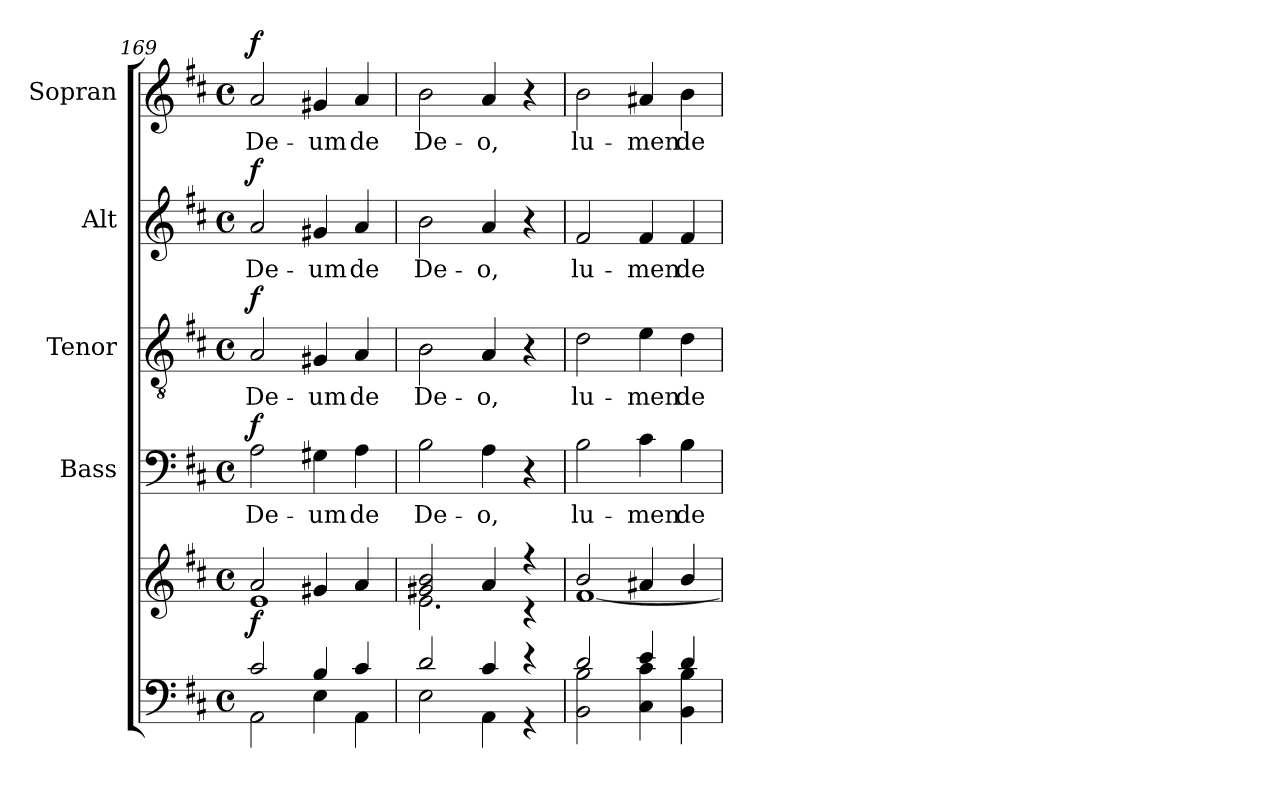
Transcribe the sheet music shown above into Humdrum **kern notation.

**kern	**kern	**dynam	**kern	**text	**dynam	**kern	**text	**dynam	**kern	**text	**dynam	**kern	**text	**dynam
*part5	*part5	*part5	*part4	*part4	*part4	*part3	*part3	*part3	*part2	*part2	*part2	*part1	*part1	*part1
*staff6	*staff5	*staff5/6	*staff4	*staff4	*staff4	*staff3	*staff3	*staff3	*staff2	*staff2	*staff2	*staff1	*staff1	*staff1
*	*	*	*I"Bass	*	*	*I"Tenor	*	*	*I"Alt	*	*	*I"Sopran	*	*
*	*	*	*I'B.	*	*	*I'T.	*	*	*I'A.	*	*	*I'S.	*	*
!!LO:LB:g=z
*clefF4	*clefG2	*	*clefF4	*	*	*clefGv2	*	*	*clefG2	*	*	*clefG2	*	*
*k[f#c#]	*k[f#c#]	*	*k[f#c#]	*	*	*k[f#c#]	*	*	*k[f#c#]	*	*	*k[f#c#]	*	*
*D:	*D:	*	*D:	*	*	*D:	*	*	*D:	*	*	*D:	*	*
*M4/4	*M4/4	*	*M4/4	*	*	*M4/4	*	*	*M4/4	*	*	*M4/4	*	*
*met(c)	*met(c)	*	*met(c)	*	*	*met(c)	*	*	*met(c)	*	*	*met(c)	*	*
=169	=169	=169	=169	=169	=169	=169	=169	=169	=169	=169	=169	=169	=169	=169
*^	*^	*	*	*	*	*	*	*	*	*	*	*	*	*
!	!	!	!	!LO:DY:b	!	!LO:LY:b	!LO:DY:a	!	!LO:LY:b	!LO:DY:a	!	!LO:LY:b	!LO:DY:a	!	!LO:LY:b	!LO:DY:a
2c#/	2AA\	2a/	1e	f	2A\	De-	f	2A/	De-	f	2a/	De-	f	2a/	De-	f
!	!	!	!	!	!	!LO:LY:b	!	!	!LO:LY:b	!	!	!LO:LY:b	!	!	!LO:LY:b	!
4B/	4E\	4g#X/	.	.	4G#X\	-um	.	4G#X/	-um	.	4g#X/	-um	.	4g#X/	-um	.
!	!	!	!	!	!	!LO:LY:b	!	!	!LO:LY:b	!	!	!LO:LY:b	!	!	!LO:LY:b	!
4c#/	4AA\	4a/	.	.	4A\	de	.	4A/	de	.	4a/	de	.	4a/	de	.
=170	=170	=170	=170	=170	=170	=170	=170	=170	=170	=170	=170	=170	=170	=170	=170	=170
!	!	!	!	!	!	!LO:LY:b	!	!	!LO:LY:b	!	!	!LO:LY:b	!	!	!LO:LY:b	!
2d/	2E\	2g#X/ 2b/	2.e\	.	2B\	De-	.	2B\	De-	.	2b\	De-	.	2b\	De-	.
!	!	!	!	!	!	!LO:LY:b	!	!	!LO:LY:b	!	!	!LO:LY:b	!	!	!LO:LY:b	!
4c#/	4AA\	4a/	.	.	4A\	-o,	.	4A/	-o,	.	4a/	-o,	.	4a/	-o,	.
4r	4r	4r	4r	.	4r	.	.	4r	.	.	4r	.	.	4r	.	.
=171	=171	=171	=171	=171	=171	=171	=171	=171	=171	=171	=171	=171	=171	=171	=171	=171
!	!	!	!	!	!	!LO:LY:b	!	!	!LO:LY:b	!	!	!LO:LY:b	!	!	!LO:LY:b	!
2d/	2BB\ 2B\	2b/	[<1f#	.	2B\	lu-	.	2d\	lu-	.	2f#/	lu-	.	2b\	lu-	.
!	!	!	!	!	!	!LO:LY:b	!	!	!LO:LY:b	!	!	!LO:LY:b	!	!	!LO:LY:b	!
4e/	4C#\ 4c#\	4a#X/	.	.	4c#\	-men	.	4e\	-men	.	4f#/	-men	.	4a#X/	-men	.
!	!	!	!	!	!	!LO:LY:b	!	!	!LO:LY:b	!	!	!LO:LY:b	!	!	!LO:LY:b	!
4d/	4BB\ 4B\	4b/	.	.	4B\	de	.	4d\	de	.	4f#/	de	.	4b\	de	.
*v	*v	*	*	*	*	*	*	*	*	*	*	*	*	*	*	*
*	*v	*v	*	*	*	*	*	*	*	*	*	*	*	*	*
=	=	=	=	=	=	=	=	=	=	=	=	=	=	=
*-	*-	*-	*-	*-	*-	*-	*-	*-	*-	*-	*-	*-	*-	*-
